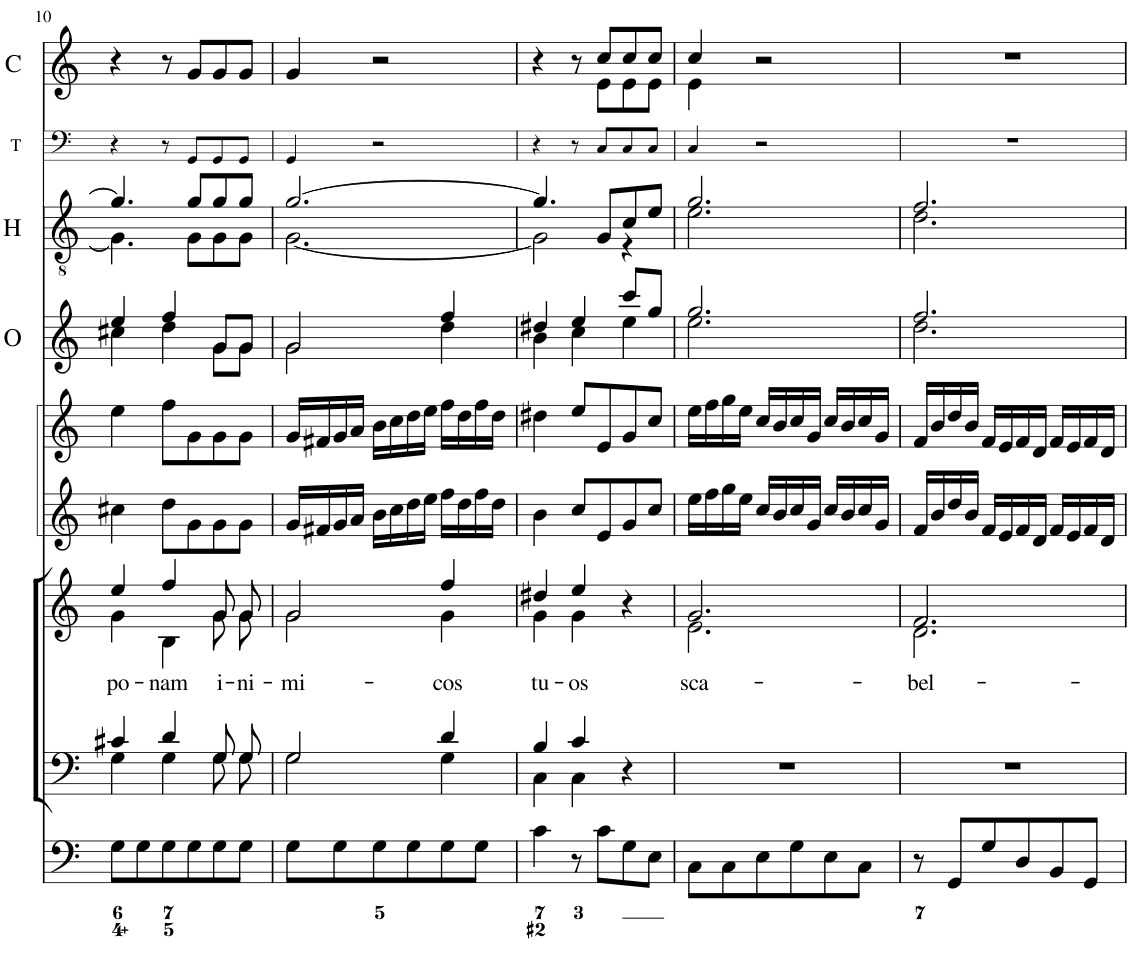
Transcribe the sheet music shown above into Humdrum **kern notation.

**kern	**kern	**kern	**text	**kern	**kern	**kern	**kern	**kern	**kern
*part9	*part8	*part7	*part7	*part6	*part5	*part4	*part3	*part2	*part1
*staff9	*staff8	*staff7	*staff7	*staff6	*staff5	*staff4	*staff3	*staff2	*staff1
*I"Organ	*I"Voice	*I"Voice	*	*I"Violin	*I"Violini	*I"Oboi	*I"Corni in C basso	*I"Timpani	*I"Clarini
*	*	*	*	*I'Vln	*I'Vln	*I'O	*	*I'T	*I'C
!!LO:PB:g=z
*clefF4	*clefF4	*clefG2	*	*clefG2	*clefG2	*clefG2	*clefGv2	*clefF4	*clefG2
*	*	*	*	*	*	*	*Trd7c12	*	*
*k[]	*k[]	*k[]	*	*k[]	*k[]	*k[]	*k[]	*k[]	*k[]
*M3/4	*M3/4	*M3/4	*	*M3/4	*M3/4	*M3/4	*M3/4	*M3/4	*M3/4
=10	=10	=10	=10	=10	=10	=10	=10	=10	=10
*	*^	*	*	*	*	*	*	*	*
!	!	!	!	!LO:LY:b	!	!	!	!	!	!
*	*	*	*^	*	*	*	*^	*^	*	*
8G\L	4c#X/	4G\	4ee/	4g\	po-	4cc#X\	4ee\	4ee/	4cc#X\	4.g/]	4.G\]	4r	4r
8G\	.	.	.	.	.	.	.	.	.	.	.	.	.
!	!	!	!	!	!LO:LY:b	!	!	!	!	!	!	!	!
8G\	4d/	4G\	4ff/	4B\	-nam	8dd\L	8ff\L	4ff/	4dd\	.	.	8r	8r
8G\	.	.	.	.	.	8g\	8g\	.	.	8g/L	8G\L	8GG/L	8g/L
!	!	!	!	!	!LO:LY:b	!	!	!	!	!	!	!	!
8G\	8G/L	8G\L	8g/L	8g\L	i-	8g\	8g\	8g/L	8g\L	8g/	8G\	8GG/	8g/
!	!	!	!	!	!LO:LY:b	!	!	!	!	!	!	!	!
8G\J	8G/J	8G\J	8g/J	8g\J	-ni-	8g\J	8g\J	8g/J	8g\J	8g/J	8G\J	8GG/J	8g/J
=11	=11	=11	=11	=11	=11	=11	=11	=11	=11	=11	=11	=11	=11
!	!	!	!	!	!LO:LY:b	!	!	!	!	!	!	!	!
8G\L	2G/	2G\	2g/	2g\	-mi-	16g/LL	16g/LL	2g/	2g\	[2.g/	[2.G\	4GG/	4g/
.	.	.	.	.	.	16f#X/	16f#X/	.	.	.	.	.	.
8G\	.	.	.	.	.	16g/	16g/	.	.	.	.	.	.
.	.	.	.	.	.	16a/JJ	16a/JJ	.	.	.	.	.	.
8G\	.	.	.	.	.	16b\LL	16b\LL	.	.	.	.	2r	2r
.	.	.	.	.	.	16cc\	16cc\	.	.	.	.	.	.
8G\	.	.	.	.	.	16dd\	16dd\	.	.	.	.	.	.
.	.	.	.	.	.	16ee\JJ	16ee\JJ	.	.	.	.	.	.
!	!	!	!	!	!LO:LY:b	!	!	!	!	!	!	!	!
8G\	4d/	4G\	4ff/	4g\	-cos	16ff\LL	16ff\LL	4ff/	4dd\	.	.	.	.
.	.	.	.	.	.	16dd\	16dd\	.	.	.	.	.	.
8G\J	.	.	.	.	.	16ff\	16ff\	.	.	.	.	.	.
.	.	.	.	.	.	16dd\JJ	16dd\JJ	.	.	.	.	.	.
=12	=12	=12	=12	=12	=12	=12	=12	=12	=12	=12	=12	=12	=12
!	!	!	!	!	!LO:LY:b	!	!	!	!	!	!	!	!
*	*	*	*	*	*	*	*	*	*	*	*	*	*^
4c\	4B/	4C\	4dd#X/	4g\	tu-	4b\	4dd#X\	4dd#X/	4b\	4.g/]	2G\]	4r	4r	4.ryy
!	!	!	!	!	!LO:LY:b	!	!	!	!	!	!	!	!	!
8r	4c/	4C\	4ee/	4g\	-os	8cc/L	8ee/L	4ee/	4cc\	.	.	8r	8r	.
8c\L	.	.	.	.	.	8e/	8e/	.	.	8G/L	.	8C/L	8cc/L	8e\L
8G\	4r	4ryy	4r	4ryy	.	8g/	8g/	8ccc/L	4ee\	8c/	4r	8C/	8cc/	8e\
8E\J	.	.	.	.	.	8cc/J	8cc/J	8gg/J	.	8e/J	.	8C/J	8cc/J	8e\J
*	*v	*v	*	*	*	*	*	*	*	*	*	*	*	*
=13	=13	=13	=13	=13	=13	=13	=13	=13	=13	=13	=13	=13	=13
!	!	!	!	!LO:LY:b	!	!	!	!	!	!	!	!	!
8C\L	2.r	2.g/	2.e\	sca-	16ee\LL	16ee\LL	2.gg/	2.ee\	2.g/	2.e\	4C/	4cc/	4e\
.	.	.	.	.	16ff\	16ff\	.	.	.	.	.	.	.
8C\	.	.	.	.	16gg\	16gg\	.	.	.	.	.	.	.
.	.	.	.	.	16ee\JJ	16ee\JJ	.	.	.	.	.	.	.
8E\	.	.	.	.	16cc/LL	16cc/LL	.	.	.	.	2r	2r	2ryy
.	.	.	.	.	16b/	16b/	.	.	.	.	.	.	.
8G\	.	.	.	.	16cc/	16cc/	.	.	.	.	.	.	.
.	.	.	.	.	16g/JJ	16g/JJ	.	.	.	.	.	.	.
8E\	.	.	.	.	16cc/LL	16cc/LL	.	.	.	.	.	.	.
.	.	.	.	.	16b/	16b/	.	.	.	.	.	.	.
8C\J	.	.	.	.	16cc/	16cc/	.	.	.	.	.	.	.
.	.	.	.	.	16g/JJ	16g/JJ	.	.	.	.	.	.	.
*	*	*	*	*	*	*	*	*	*	*	*	*v	*v
=14	=14	=14	=14	=14	=14	=14	=14	=14	=14	=14	=14	=14
!	!	!	!	!LO:LY:b	!	!	!	!	!	!	!	!
8r	2.r	2.f/	2.d\	-bel-	16f/LL	16f/LL	2.ff/	2.dd\	2.f/	2.d\	2.r	2.r
.	.	.	.	.	16b/	16b/	.	.	.	.	.	.
8GG/L	.	.	.	.	16dd/	16dd/	.	.	.	.	.	.
.	.	.	.	.	16b/JJ	16b/JJ	.	.	.	.	.	.
8G/	.	.	.	.	16f/LL	16f/LL	.	.	.	.	.	.
.	.	.	.	.	16e/	16e/	.	.	.	.	.	.
8D/	.	.	.	.	16f/	16f/	.	.	.	.	.	.
.	.	.	.	.	16d/JJ	16d/JJ	.	.	.	.	.	.
8BB/	.	.	.	.	16f/LL	16f/LL	.	.	.	.	.	.
.	.	.	.	.	16e/	16e/	.	.	.	.	.	.
8GG/J	.	.	.	.	16f/	16f/	.	.	.	.	.	.
.	.	.	.	.	16d/JJ	16d/JJ	.	.	.	.	.	.
*	*	*	*	*	*	*	*v	*v	*	*	*	*
*	*	*v	*v	*	*	*	*	*v	*v	*	*
=	=	=	=	=	=	=	=	=	=
*-	*-	*-	*-	*-	*-	*-	*-	*-	*-
